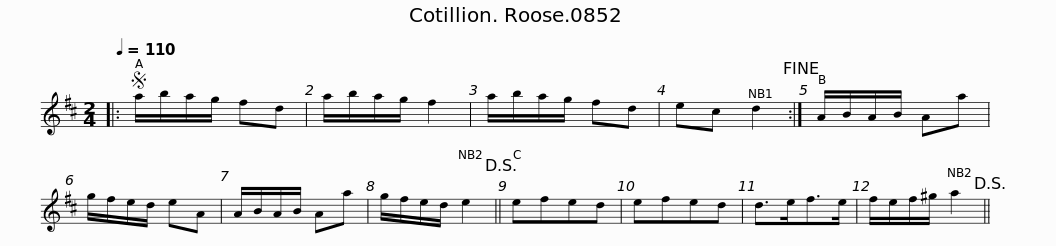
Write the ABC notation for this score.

X:1
L:1/8
Q:1/4=110
M:2/4
I:linebreak $
K:D
V:1 treble
V:1
|:S a/b/a/g/ fd | a/b/a/g/ f2 | a/b/a/g/ fd | ec d2!fine! :| A/B/A/B/ Aa | %5
 g/f/e/d/ eA | A/B/A/B/ Aa |$ g/f/e/d/ e2!D.S.! || efed | efed | %10
 d>ef>e | f/e/f/^g/ a2!D.S.! || %12
